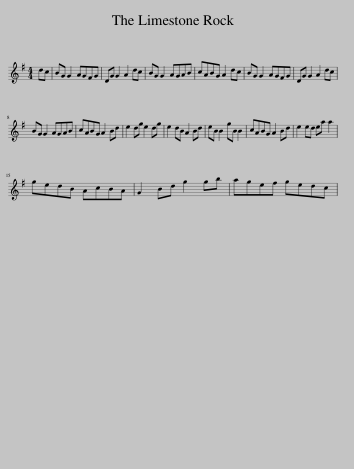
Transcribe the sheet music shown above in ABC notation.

X:1
L:1/8
M:4/4
I:linebreak $
K:G
V:1 treble
V:1
 dc | BG G2 AGFG | DG G2 A2 dc | BG G2 AGAB | cABG A2 dc | %5
 BG G2 AGFG | DG G2 A2 dc |$ BG G2 AGAB | cABG A2 Bd | e2 dg e2 dg | %10
 e2 dB A2 Bd | eB B2 gB B2 | cABG A2 Bd | e2 ed ea a2 |$ gedB AcBA | %15
 G2 Bd g2 gb | agef gedc | %17
